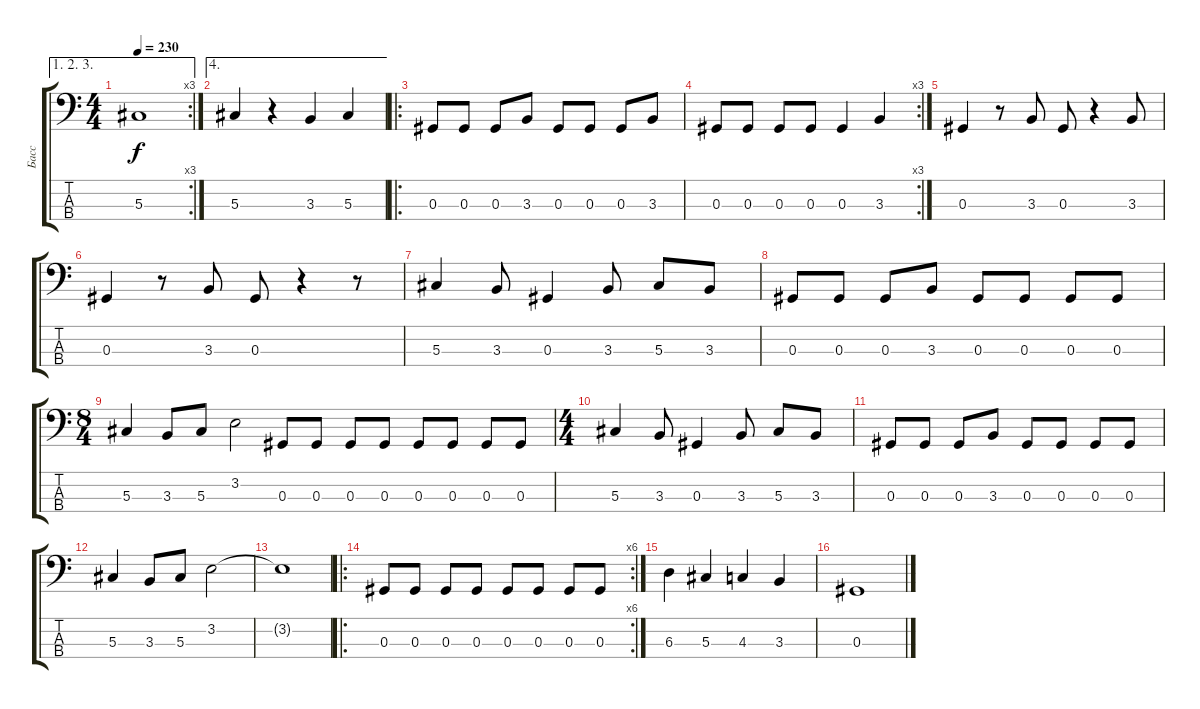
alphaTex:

\track ("Басс" "Басс") {instrument electricbasspick}
\staff {score tabs}
\tuning (Gb2 Db2 Ab1 Eb1) {hide}
\ae (1 2 3)
\rc 3
\ts (4 4)
\tempo 230
\clef f4
\ks c
5.3.1{dy f} |
\ae 4
5.3.4 r.4 3.3.4 5.3.4 |
\ro
0.3.8 0.3.8 0.3.8 3.3.8 0.3.8 0.3.8 0.3.8 3.3.8 |
\rc 3
0.3.8 0.3.8 0.3.8 0.3.8 0.3.4 3.3.4 |
0.3.4 r.8 3.3.8 0.3.8 r.4 3.3.8 |
0.3.4 r.8 3.3.8 0.3.8 r.4 r.8 |
5.3.4 3.3.8 0.3.4 3.3.8 5.3.8 3.3.8 |
0.3.8 0.3.8 0.3.8 3.3.8 0.3.8 0.3.8 0.3.8 0.3.8 |
\ts (8 4)
5.3.4 3.3.8 5.3.8 3.2.2 0.3.8 0.3.8 0.3.8 0.3.8 0.3.8 0.3.8 0.3.8 0.3.8 |
\ts (4 4)
5.3.4 3.3.8 0.3.4 3.3.8 5.3.8 3.3.8 |
0.3.8 0.3.8 0.3.8 3.3.8 0.3.8 0.3.8 0.3.8 0.3.8 |
5.3.4 3.3.8 5.3.8 3.2.2 |
3.2{t}.1 |
\ro
\rc 6
0.3.8 0.3.8 0.3.8 0.3.8 0.3.8 0.3.8 0.3.8 0.3.8 |
6.3.4 5.3.4 4.3.4 3.3.4 |
0.3.1
